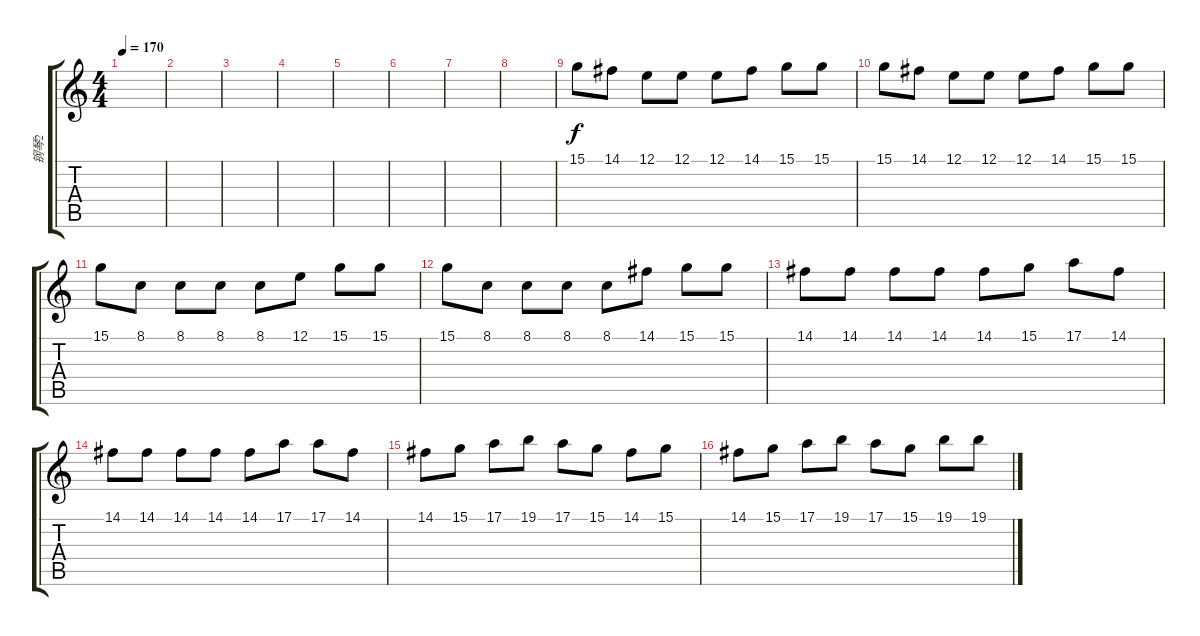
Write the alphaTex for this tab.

\track ("钢琴2" "钢琴2") {instrument brightacousticpiano}
\staff {score tabs}
\tuning (E4 B3 G3 D3 A2 E2) {hide}
\ts (4 4)
\tempo 170
\clef g2
\ks c
|
|
|
|
|
|
|
|
15.1.8 14.1.8 12.1.8 12.1.8 12.1.8 14.1.8 15.1.8 15.1.8 |
15.1.8 14.1.8 12.1.8 12.1.8 12.1.8 14.1.8 15.1.8 15.1.8 |
15.1.8 8.1.8 8.1.8 8.1.8 8.1.8 12.1.8 15.1.8 15.1.8 |
15.1.8 8.1.8 8.1.8 8.1.8 8.1.8 14.1.8 15.1.8 15.1.8 |
14.1.8 14.1.8 14.1.8 14.1.8 14.1.8 15.1.8 17.1.8 14.1.8 |
14.1.8 14.1.8 14.1.8 14.1.8 14.1.8 17.1.8 17.1.8 14.1.8 |
14.1.8 15.1.8 17.1.8 19.1.8 17.1.8 15.1.8 14.1.8 15.1.8 |
14.1.8 15.1.8 17.1.8 19.1.8 17.1.8 15.1.8 19.1.8 19.1.8
